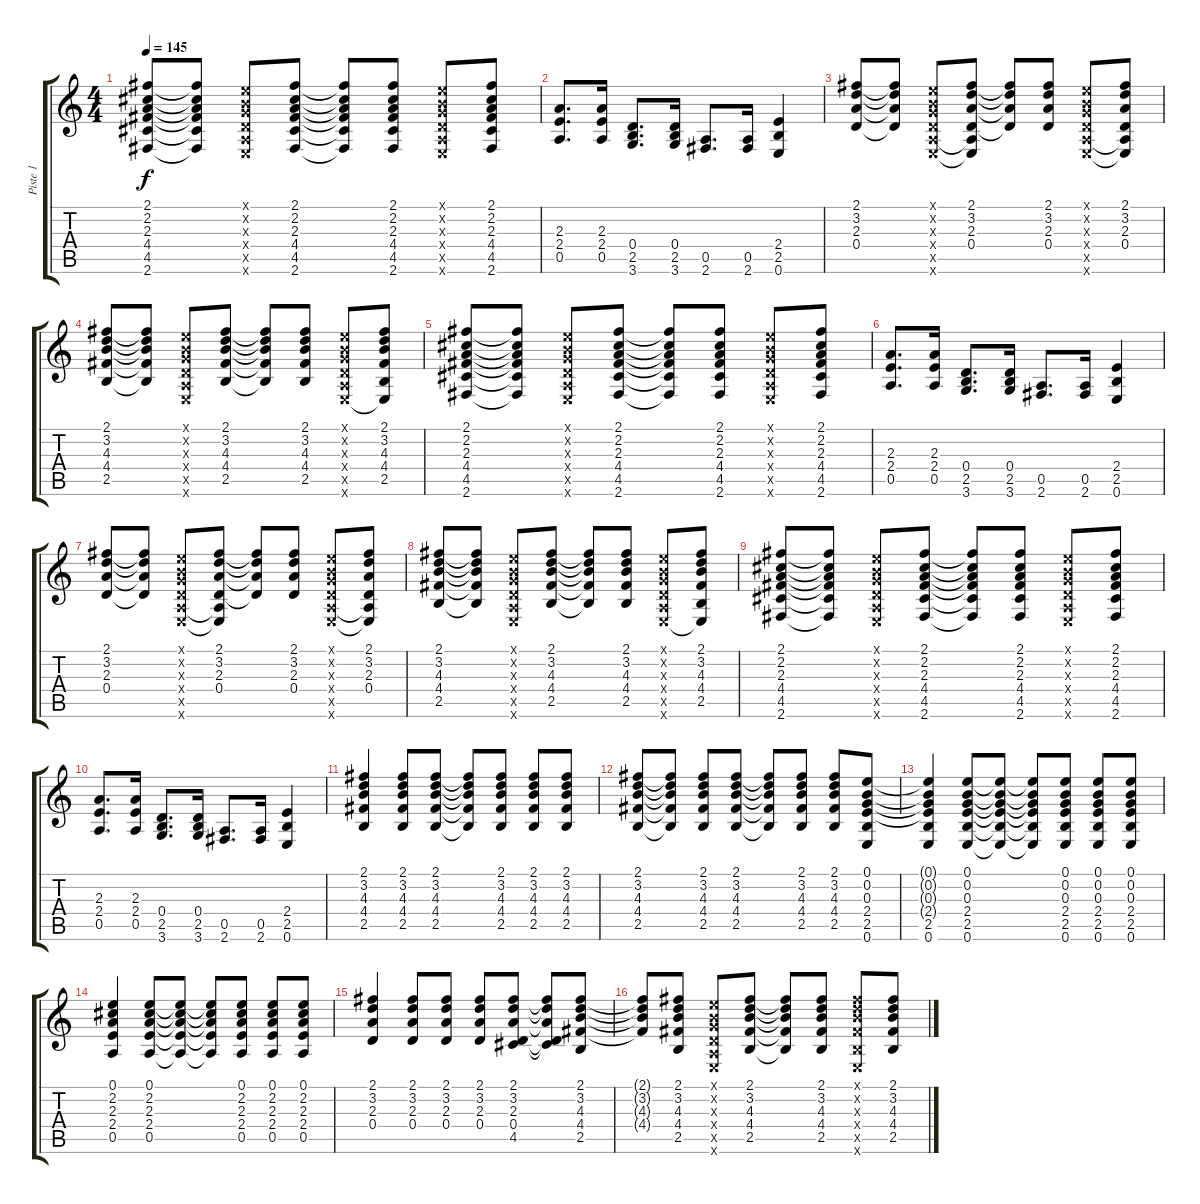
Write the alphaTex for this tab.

\track ("Piste 1" "Piste 1") {instrument acousticguitarsteel}
\staff {score tabs}
\tuning (E4 B3 G3 D3 A2 E2) {hide}
\ts (4 4)
\tempo 145
\clef g2
\ks c
(2.1 2.2 2.3 4.4 4.5 2.6).8{dy f} (2.1{t} 2.2{t} 2.3{t} 4.4{t} 4.5{t} 2.6{t}).8 (0.1{x} 0.2{x} 0.3{x} 0.4{x} 0.5{x} 0.6{x}).8 (2.1 2.2 2.3 4.4 4.5 2.6).8 (2.1{t} 2.2{t} 2.3{t} 4.4{t} 4.5{t} 2.6{t}).8 (2.1 2.2 2.3 4.4 4.5 2.6).8 (0.1{x} 0.2{x} 0.3{x} 0.4{x} 0.5{x} 0.6{x}).8 (2.1 2.2 2.3 4.4 4.5 2.6).8 |
(2.3 2.4 0.5).8{d} (2.3 2.4 0.5).16 (0.4 2.5 3.6).8{d} (0.4 2.5 3.6).16 (0.5 2.6).8{d} (0.5 2.6).16 (2.4 2.5 0.6).4 |
(2.1 3.2 2.3 0.4).8 (2.1{t} 3.2{t} 2.3{t} 0.4{t}).8 (0.1{x} 0.2{x} 0.3{x} 0.4{x} 0.5{x} 0.6{x}).8 (2.1 3.2 2.3 0.4 0.5{t} 0.6{t}).8 (2.1{t} 3.2{t} 2.3{t} 0.4{t}).8 (2.1 3.2 2.3 0.4).8 (0.1{x} 0.2{x} 0.3{x} 0.4{x} 0.5{x} 0.6{x}).8 (2.1 3.2 2.3 0.4 0.5{t} 0.6{t}).8 |
(2.1 3.2 4.3 4.4 2.5).8 (2.1{t} 3.2{t} 4.3{t} 4.4{t} 2.5{t}).8 (0.1{x} 0.2{x} 0.3{x} 0.4{x} 0.5{x} 0.6{x}).8 (2.1 3.2 4.3 4.4 2.5).8 (2.1{t} 3.2{t} 4.3{t} 4.4{t} 2.5{t}).8 (2.1 3.2 4.3 4.4 2.5).8 (0.1{x} 0.2{x} 0.3{x} 0.4{x} 0.5{x} 0.6{x}).8 (2.1 3.2 4.3 4.4 2.5 0.6{t}).8 |
(2.1 2.2 2.3 4.4 4.5 2.6).8 (2.1{t} 2.2{t} 2.3{t} 4.4{t} 4.5{t} 2.6{t}).8 (0.1{x} 0.2{x} 0.3{x} 0.4{x} 0.5{x} 0.6{x}).8 (2.1 2.2 2.3 4.4 4.5 2.6).8 (2.1{t} 2.2{t} 2.3{t} 4.4{t} 4.5{t} 2.6{t}).8 (2.1 2.2 2.3 4.4 4.5 2.6).8 (0.1{x} 0.2{x} 0.3{x} 0.4{x} 0.5{x} 0.6{x}).8 (2.1 2.2 2.3 4.4 4.5 2.6).8 |
(2.3 2.4 0.5).8{d} (2.3 2.4 0.5).16 (0.4 2.5 3.6).8{d} (0.4 2.5 3.6).16 (0.5 2.6).8{d} (0.5 2.6).16 (2.4 2.5 0.6).4 |
(2.1 3.2 2.3 0.4).8 (2.1{t} 3.2{t} 2.3{t} 0.4{t}).8 (0.1{x} 0.2{x} 0.3{x} 0.4{x} 0.5{x} 0.6{x}).8 (2.1 3.2 2.3 0.4 0.5{t} 0.6{t}).8 (2.1{t} 3.2{t} 2.3{t} 0.4{t}).8 (2.1 3.2 2.3 0.4).8 (0.1{x} 0.2{x} 0.3{x} 0.4{x} 0.5{x} 0.6{x}).8 (2.1 3.2 2.3 0.4 0.5{t} 0.6{t}).8 |
(2.1 3.2 4.3 4.4 2.5).8 (2.1{t} 3.2{t} 4.3{t} 4.4{t} 2.5{t}).8 (0.1{x} 0.2{x} 0.3{x} 0.4{x} 0.5{x} 0.6{x}).8 (2.1 3.2 4.3 4.4 2.5).8 (2.1{t} 3.2{t} 4.3{t} 4.4{t} 2.5{t}).8 (2.1 3.2 4.3 4.4 2.5).8 (0.1{x} 0.2{x} 0.3{x} 0.4{x} 0.5{x} 0.6{x}).8 (2.1 3.2 4.3 4.4 2.5 0.6{t}).8 |
(2.1 2.2 2.3 4.4 4.5 2.6).8 (2.1{t} 2.2{t} 2.3{t} 4.4{t} 4.5{t} 2.6{t}).8 (0.1{x} 0.2{x} 0.3{x} 0.4{x} 0.5{x} 0.6{x}).8 (2.1 2.2 2.3 4.4 4.5 2.6).8 (2.1{t} 2.2{t} 2.3{t} 4.4{t} 4.5{t} 2.6{t}).8 (2.1 2.2 2.3 4.4 4.5 2.6).8 (0.1{x} 0.2{x} 0.3{x} 0.4{x} 0.5{x} 0.6{x}).8 (2.1 2.2 2.3 4.4 4.5 2.6).8 |
(2.3 2.4 0.5).8{d} (2.3 2.4 0.5).16 (0.4 2.5 3.6).8{d} (0.4 2.5 3.6).16 (0.5 2.6).8{d} (0.5 2.6).16 (2.4 2.5 0.6).4 |
(2.1 3.2 4.3 4.4 2.5).4 (2.1 3.2 4.3 4.4 2.5).8 (2.1 3.2 4.3 4.4 2.5).8 (2.1{t} 3.2{t} 4.3{t} 4.4{t} 2.5{t}).8 (2.1 3.2 4.3 4.4 2.5).8 (2.1 3.2 4.3 4.4 2.5).8 (2.1 3.2 4.3 4.4 2.5).8 |
(2.1 3.2 4.3 4.4 2.5).8 (2.1{t} 3.2{t} 4.3{t} 4.4{t} 2.5{t}).8 (2.1 3.2 4.3 4.4 2.5).8 (2.1 3.2 4.3 4.4 2.5).8 (2.1{t} 3.2{t} 4.3{t} 4.4{t} 2.5{t}).8 (2.1 3.2 4.3 4.4 2.5).8 (2.1 3.2 4.3 4.4 2.5).8 (0.1 0.2 0.3 2.4 2.5 0.6).8 |
(0.1{t} 0.2{t} 0.3{t} 2.4{t} 2.5 0.6).4 (0.1 0.2 0.3 2.4 2.5 0.6).8 (0.1{t} 0.2{t} 0.3{t} 2.4{t} 2.5{t} 0.6{t}).8 (0.1{t} 0.2{t} 0.3{t} 2.4{t} 2.5{t} 0.6{t}).8 (0.1 0.2 0.3 2.4 2.5 0.6).8 (0.1 0.2 0.3 2.4 2.5 0.6).8 (0.1 0.2 0.3 2.4 2.5 0.6).8 |
(0.1 2.2 2.3 2.4 0.5).4 (0.1 2.2 2.3 2.4 0.5).8 (0.1{t} 2.2{t} 2.3{t} 2.4{t} 0.5{t}).8 (0.1{t} 2.2{t} 2.3{t} 2.4{t} 0.5{t}).8 (0.1 2.2 2.3 2.4 0.5).8 (0.1 2.2 2.3 2.4 0.5).8 (0.1 2.2 2.3 2.4 0.5).8 |
(2.1 3.2 2.3 0.4).4 (2.1 3.2 2.3 0.4).8 (2.1 3.2 2.3 0.4).8 (2.1 3.2 2.3 0.4).8 (2.1 3.2 2.3 0.4 4.5).8 (2.1{t} 3.2{t} 2.3{t} 0.4{t} 4.5{t}).8 (2.1 3.2 4.3 4.4 2.5).8 |
(2.1{t} 3.2{t} 4.3{t} 4.4{t}).8 (2.1 3.2 4.3 4.4 2.5).8 (0.1{x} 0.2{x} 0.3{x} 0.4{x} 0.5{x} 0.6{x}).8 (2.1 3.2 4.3 4.4 2.5).8 (2.1{t} 3.2{t} 4.3{t} 4.4{t} 2.5{t}).8 (2.1 3.2 4.3 4.4 2.5).8 (2.1{x} 3.2{x} 4.3{x} 4.4{x} 2.5{x} 0.6{x}).8 (2.1 3.2 4.3 4.4 2.5).8
